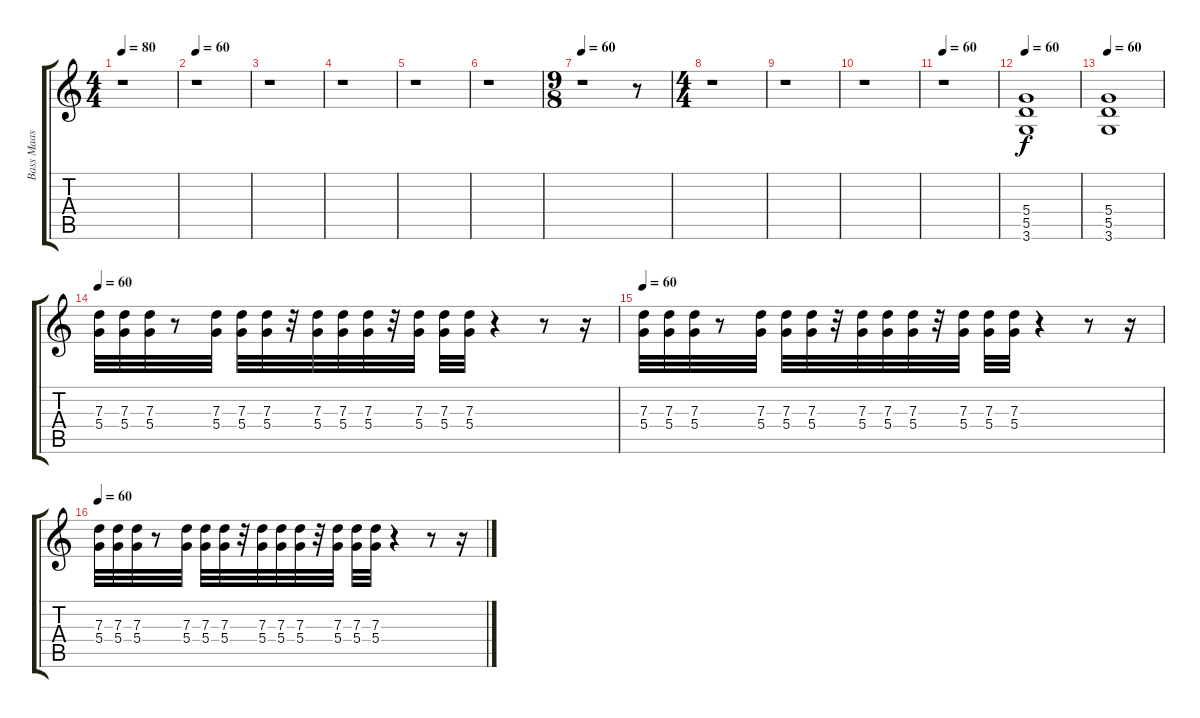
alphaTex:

\track ("Bass Maas" "Bass Maas") {instrument overdrivenguitar}
\staff {score tabs}
\tuning (E4 B3 G3 D3 A2 E2) {hide}
\ts (4 4)
\tempo 80
\clef g2
\ks c
r.1{dy f} |
\tempo 60
r.1 |
r.1 |
r.1 |
r.1 |
r.1 |
\ts (9 8)
\tempo 60
r.1 r.8 |
\ts (4 4)
r.1 |
r.1 |
r.1 |
\tempo 60
r.1 |
\tempo 60
(5.4 5.5 3.6).1 |
\tempo 60
(5.4 5.5 3.6).1 |
\tempo 60
(7.3 5.4).32 (7.3 5.4).32 (7.3 5.4).32 r.8 (7.3 5.4).32 (7.3 5.4).32 (7.3 5.4).32 r.32 (7.3 5.4).32 (7.3 5.4).32 (7.3 5.4).32 r.32 (7.3 5.4).32 (7.3 5.4).32 (7.3 5.4).32 r.4 r.8 r.16 |
\tempo 60
(7.3 5.4).32 (7.3 5.4).32 (7.3 5.4).32 r.8 (7.3 5.4).32 (7.3 5.4).32 (7.3 5.4).32 r.32 (7.3 5.4).32 (7.3 5.4).32 (7.3 5.4).32 r.32 (7.3 5.4).32 (7.3 5.4).32 (7.3 5.4).32 r.4 r.8 r.16 |
\tempo 60
(7.3 5.4).32 (7.3 5.4).32 (7.3 5.4).32 r.8 (7.3 5.4).32 (7.3 5.4).32 (7.3 5.4).32 r.32 (7.3 5.4).32 (7.3 5.4).32 (7.3 5.4).32 r.32 (7.3 5.4).32 (7.3 5.4).32 (7.3 5.4).32 r.4 r.8 r.16
